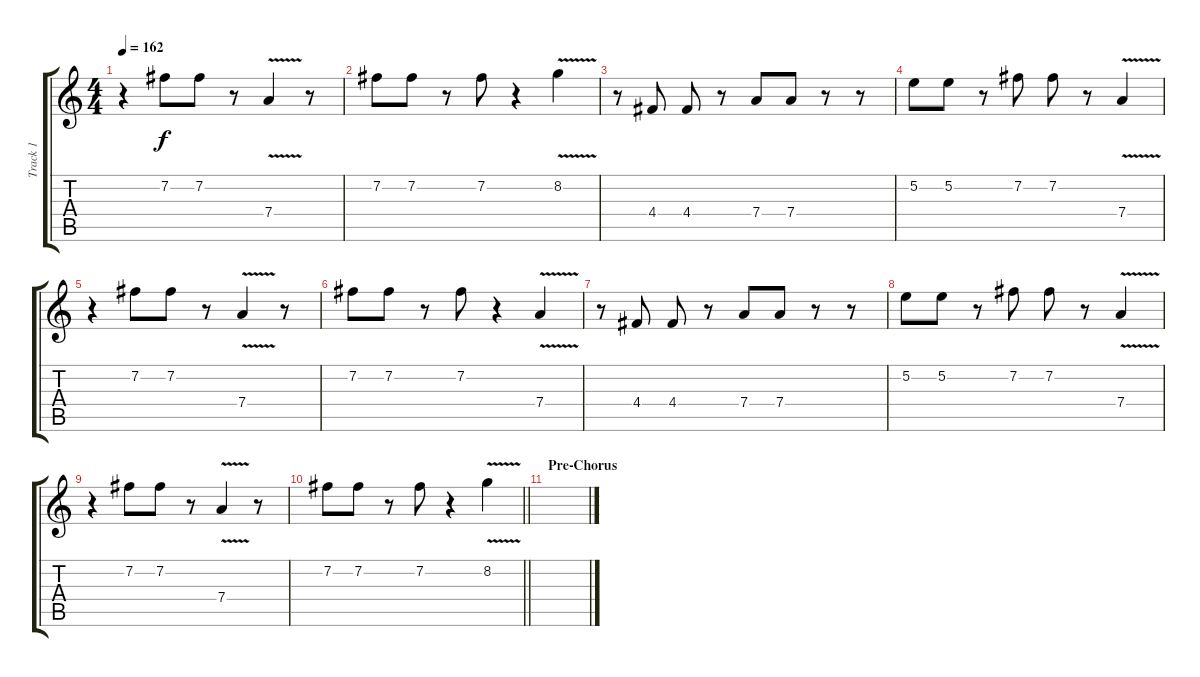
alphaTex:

\track ("Track 1" "Track 1") {instrument distortionguitar}
\staff {score tabs}
\tuning (E4 B3 G3 D3 A2 D2) {hide}
\ts (4 4)
\tempo 162
\clef g2
\ks c
r.4{dy f} 7.2.8 7.2.8 r.8 7.4{v}.4 r.8 |
7.2.8 7.2.8 r.8 7.2.8 r.4 8.2{v}.4 |
r.8 4.4.8 4.4.8 r.8 7.4.8 7.4.8 r.8 r.8 |
5.2.8 5.2.8 r.8 7.2.8 7.2.8 r.8 7.4{v}.4 |
r.4 7.2.8 7.2.8 r.8 7.4{v}.4 r.8 |
7.2.8 7.2.8 r.8 7.2.8 r.4 7.4{v}.4 |
r.8 4.4.8 4.4.8 r.8 7.4.8 7.4.8 r.8 r.8 |
5.2.8 5.2.8 r.8 7.2.8 7.2.8 r.8 7.4{v}.4 |
r.4 7.2.8 7.2.8 r.8 7.4{v}.4 r.8 |
\barLineRight lightlight
7.2.8 7.2.8 r.8 7.2.8 r.4 8.2{v}.4 |
\section ("" "Pre-Chorus")
